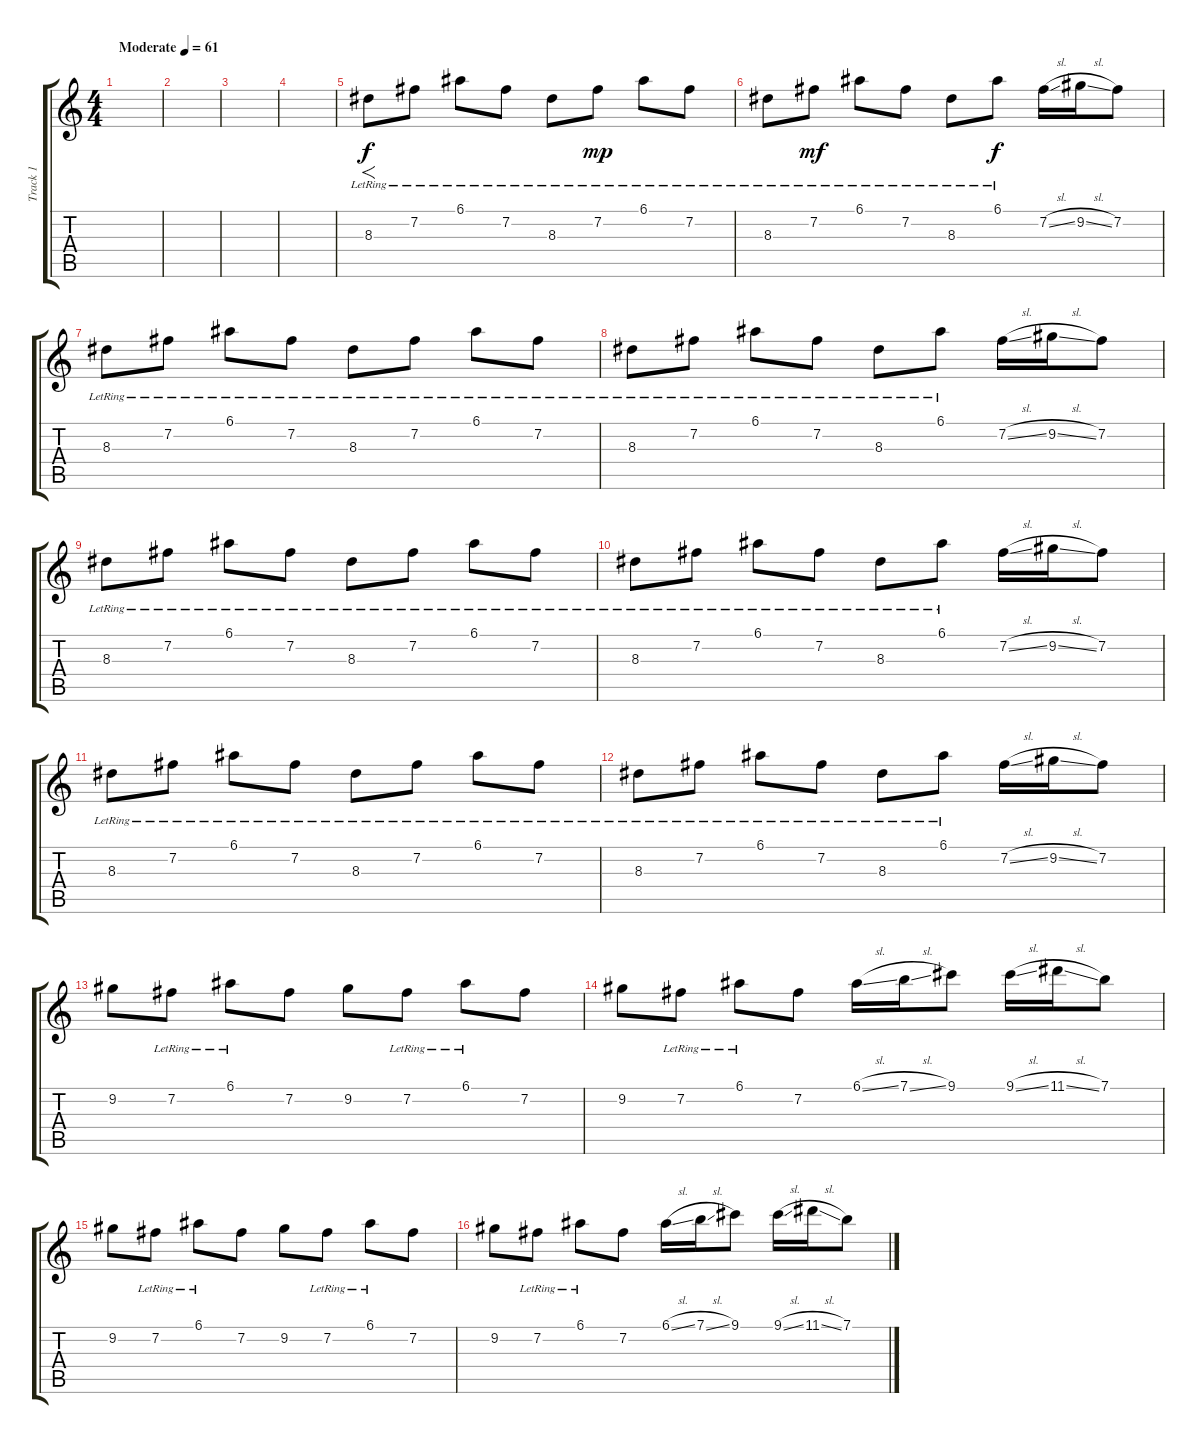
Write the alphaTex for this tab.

\track ("Track 1" "Track 1") {instrument electricguitarclean}
\staff {score tabs}
\tuning (E4 B3 G3 D3 A2 E2) {hide}
\ts (4 4)
\tempo (61 "Moderate")
\clef g2
\ks c
|
|
|
|
8.3{lr}.8{f} 7.2{lr}.8 6.1{lr}.8 7.2{lr}.8 8.3{lr}.8 7.2{lr}.8{dy mp} 6.1{lr}.8 7.2{lr}.8 |
8.3{lr}.8 7.2{lr}.8{dy mf} 6.1{lr}.8 7.2{lr}.8 8.3{lr}.8 6.1{lr}.8{dy f} 7.2{sl}.16 9.2{sl}.16 7.2.8 |
8.3{lr}.8 7.2{lr}.8 6.1{lr}.8 7.2{lr}.8 8.3{lr}.8 7.2{lr}.8 6.1{lr}.8 7.2{lr}.8 |
8.3{lr}.8 7.2{lr}.8 6.1{lr}.8 7.2{lr}.8 8.3{lr}.8 6.1{lr}.8 7.2{sl}.16 9.2{sl}.16 7.2.8 |
8.3{lr}.8 7.2{lr}.8 6.1{lr}.8 7.2{lr}.8 8.3{lr}.8 7.2{lr}.8 6.1{lr}.8 7.2{lr}.8 |
8.3{lr}.8 7.2{lr}.8 6.1{lr}.8 7.2{lr}.8 8.3{lr}.8 6.1{lr}.8 7.2{sl}.16 9.2{sl}.16 7.2.8 |
8.3{lr}.8 7.2{lr}.8 6.1{lr}.8 7.2{lr}.8 8.3{lr}.8 7.2{lr}.8 6.1{lr}.8 7.2{lr}.8 |
8.3{lr}.8 7.2{lr}.8 6.1{lr}.8 7.2{lr}.8 8.3{lr}.8 6.1{lr}.8 7.2{sl}.16 9.2{sl}.16 7.2.8 |
9.2.8 7.2{lr}.8 6.1{lr}.8 7.2.8 9.2.8 7.2{lr}.8 6.1{lr}.8 7.2.8 |
9.2.8 7.2{lr}.8 6.1{lr}.8 7.2.8 6.1{sl}.16 7.1{sl}.16 9.1.8 9.1{sl}.16 11.1{sl}.16 7.1.8 |
9.2.8 7.2{lr}.8 6.1{lr}.8 7.2.8 9.2.8 7.2{lr}.8 6.1{lr}.8 7.2.8 |
9.2.8 7.2{lr}.8 6.1{lr}.8 7.2.8 6.1{sl}.16 7.1{sl}.16 9.1.8 9.1{sl}.16 11.1{sl}.16 7.1.8
